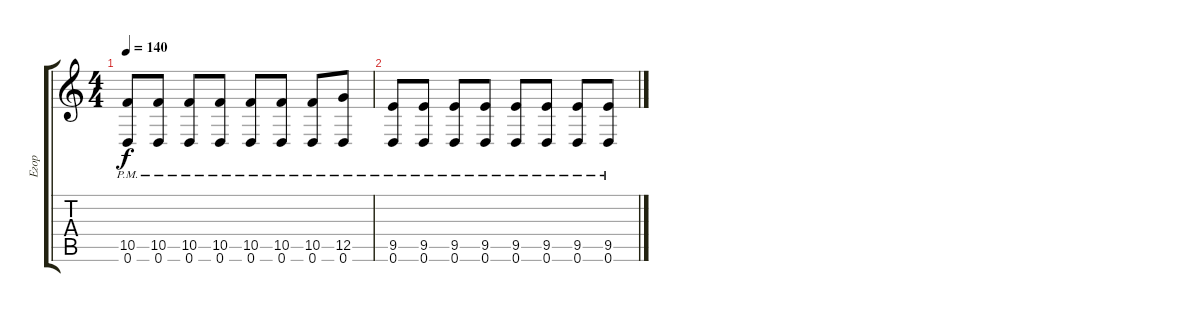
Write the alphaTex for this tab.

\track ("Егор" "Егор") {instrument distortionguitar}
\staff {score tabs}
\tuning (D4 A3 F3 C3 G2 D2) {hide}
\ts (4 4)
\tempo 140
\clef g2
\ks c
(10.5{pm} 0.6{pm}).8{dy f} (10.5{pm} 0.6{pm}).8 (10.5{pm} 0.6{pm}).8 (10.5{pm} 0.6{pm}).8 (10.5{pm} 0.6{pm}).8 (10.5{pm} 0.6{pm}).8 (10.5{pm} 0.6{pm}).8 (12.5{pm} 0.6{pm}).8 |
(9.5{pm} 0.6{pm}).8 (9.5{pm} 0.6{pm}).8 (9.5{pm} 0.6{pm}).8 (9.5{pm} 0.6{pm}).8 (9.5{pm} 0.6{pm}).8 (9.5{pm} 0.6{pm}).8 (9.5{pm} 0.6{pm}).8 (9.5{pm} 0.6{pm}).8
